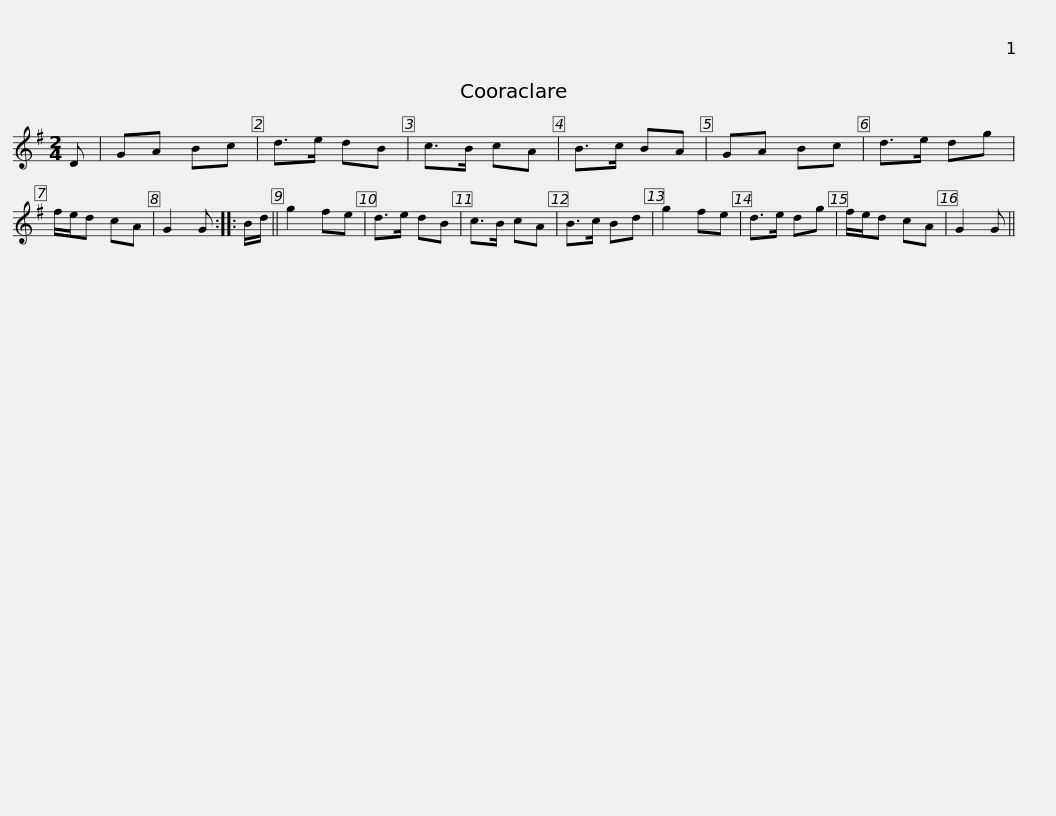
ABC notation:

X:1
L:1/8
M:2/4
I:linebreak $
K:G
V:1 treble
V:1
 D | GA Bc | d>e dB | c>B cA | B>c BA | %5
 GA Bc | d>e dg | f/e/d cA | G2 G :: B/d/ || %10
 g2 fe |$ d>e dB | c>B cA | B>c Bd | g2 fe | %15
 d>e dg | f/e/d cA | G2 G || %18
